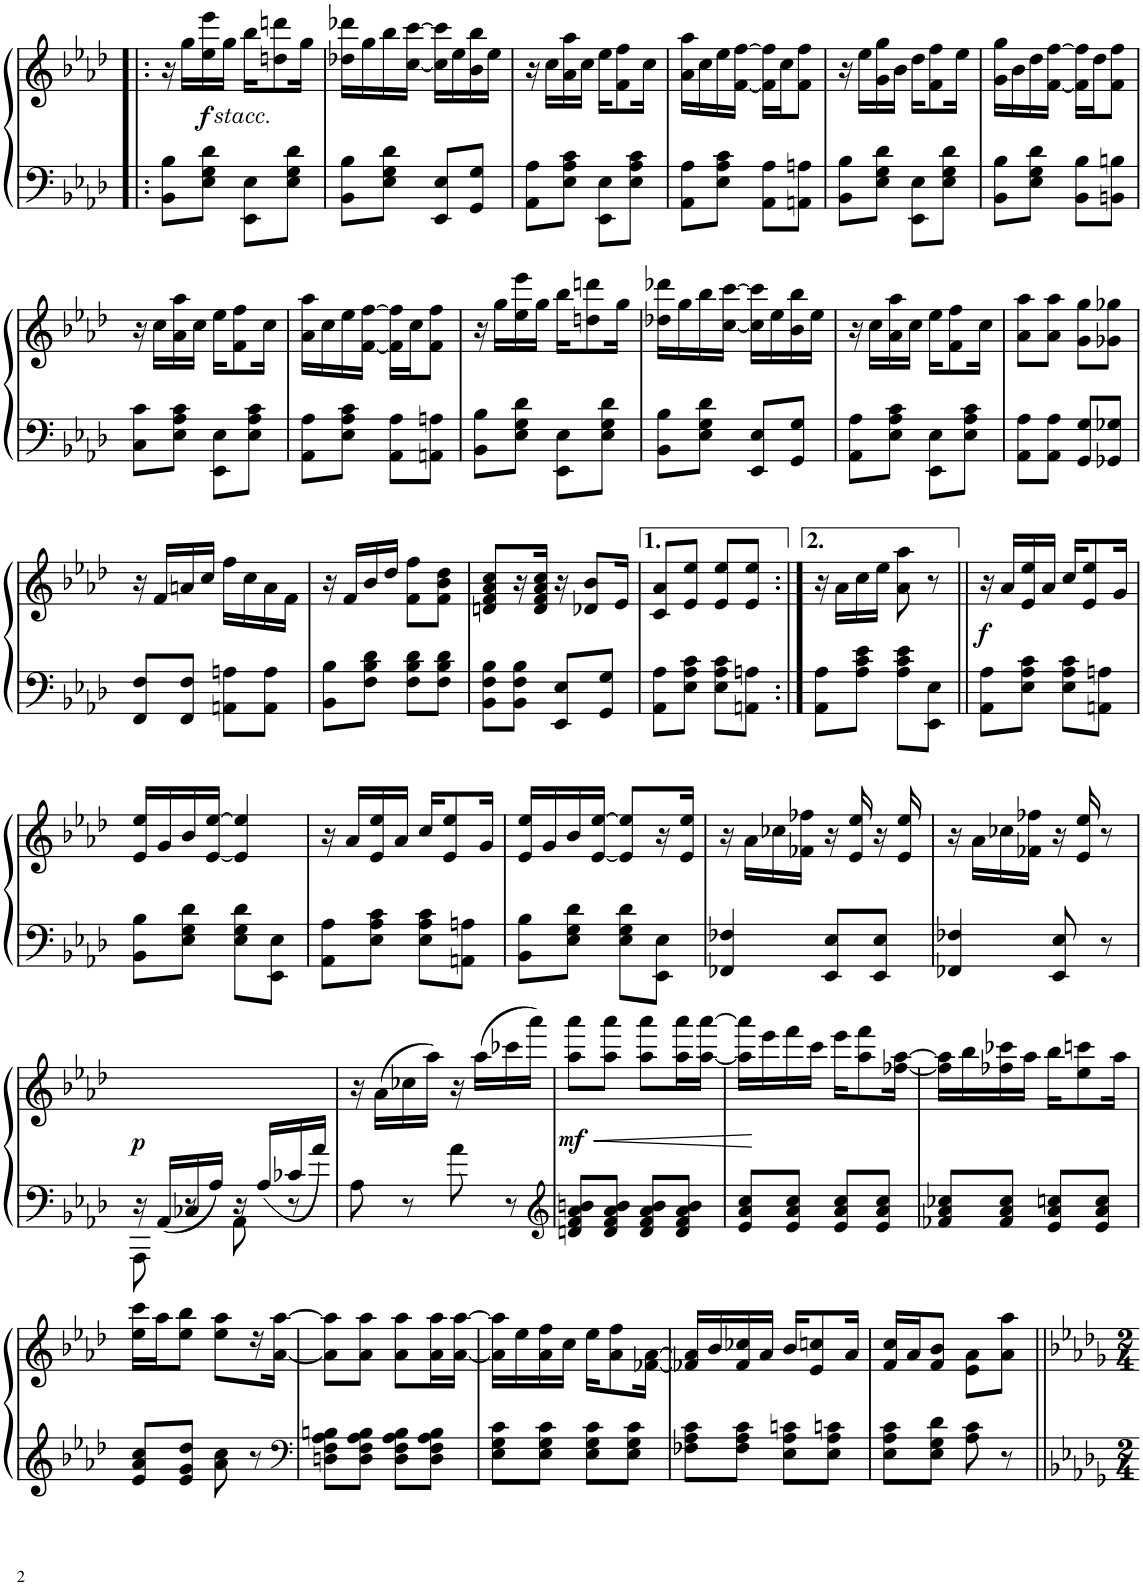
**kern	**kern	**dynam
*part1	*part1	*part1
*staff2	*staff1	*staff1/2
*I"Piano à queue	*	*
*I'Pia.	*	*
!!LO:PB:g=z
*clefF4	*clefG2	*
*k[b-e-a-d-]	*k[b-e-a-d-]	*
*M2/4	*M2/4	*
=18!|:	=18!|:	=18!|:
8BB-\ 8B-\L	16r	.
.	16gg\LL	.
!	!	!LO:DY:b
!	!	!LO:DY:n=1:b
8E-\ 8G\ 8d-\J	16ee-\ 16eee-\	f other-dynamics
.	16gg\JJ	.
8EE-\ 8E-\L	16bb-\KL	.
.	8ddn\ 8dddn\	.
8E-\ 8G\ 8d-\J	.	.
.	16gg\Jk	.
=19	=19	=19
8BB-\ 8B-\L	16dd-X\ 16ddd-X\LL	.
.	16gg\	.
8E-\ 8G\ 8d-\J	16bb-\	.
.	[16cc\ [16ccc\JJ	.
8EE-/ 8E-/L	16cc\] 16ccc\]LL	.
.	16ee-\	.
8GG/ 8G/J	16b-\ 16bb-\	.
.	16ee-\JJ	.
=20	=20	=20
8AA-\ 8A-\L	16r	.
.	16cc\LL	.
8E-\ 8A-\ 8c\J	16a-\ 16aa-\	.
.	16cc\JJ	.
8EE-\ 8E-\L	16ee-\KL	.
.	8f\ 8ff\	.
8E-\ 8A-\ 8c\J	.	.
.	16cc\Jk	.
=21	=21	=21
8AA-\ 8A-\L	16a-\ 16aa-\LL	.
.	16cc\	.
8E-\ 8A-\ 8c\J	16ee-\	.
.	[16f\ [16ff\JJ	.
8AA-\ 8A-\L	16f\] 16ff\]LL	.
.	16cc\J	.
8AAn\ 8An\J	8f\ 8ff\J	.
=22	=22	=22
8BB-\ 8B-\L	16r	.
.	16ee-\LL	.
8E-\ 8G\ 8d-\J	16g\ 16gg\	.
.	16b-\JJ	.
8EE-\ 8E-\L	16dd-\KL	.
.	8f\ 8ff\	.
8E-\ 8G\ 8d-\J	.	.
.	16ee-\Jk	.
=23	=23	=23
8BB-\ 8B-\L	16g\ 16gg\LL	.
.	16b-\	.
8E-\ 8G\ 8d-\J	16dd-\	.
.	[16f\ [16ff\JJ	.
8BB-\ 8B-\L	16f\] 16ff\]LL	.
.	16dd-\J	.
8BBn\ 8Bn\J	8f\ 8ff\J	.
!!LO:LB:g=z
=24	=24	=24
8C\ 8c\L	16r	.
.	16cc\LL	.
8E-\ 8A-\ 8c\J	16a-\ 16aa-\	.
.	16cc\JJ	.
8EE-\ 8E-\L	16ee-\KL	.
.	8f\ 8ff\	.
8E-\ 8A-\ 8c\J	.	.
.	16cc\Jk	.
=25	=25	=25
8AA-\ 8A-\L	16a-\ 16aa-\LL	.
.	16cc\	.
8E-\ 8A-\ 8c\J	16ee-\	.
.	[16f\ [16ff\JJ	.
8AA-\ 8A-\L	16f\] 16ff\]LL	.
.	16cc\J	.
8AAn\ 8An\J	8f\ 8ff\J	.
=26	=26	=26
8BB-\ 8B-\L	16r	.
.	16gg\LL	.
8E-\ 8G\ 8d-\J	16ee-\ 16eee-\	.
.	16gg\JJ	.
8EE-\ 8E-\L	16bb-\KL	.
.	8ddn\ 8dddn\	.
8E-\ 8G\ 8d-\J	.	.
.	16gg\Jk	.
=27	=27	=27
8BB-\ 8B-\L	16dd-X\ 16ddd-X\LL	.
.	16gg\	.
8E-\ 8G\ 8d-\J	16bb-\	.
.	[16cc\ [16ccc\JJ	.
8EE-/ 8E-/L	16cc\] 16ccc\]LL	.
.	16ee-\	.
8GG/ 8G/J	16b-\ 16bb-\	.
.	16ee-\JJ	.
=28	=28	=28
8AA-\ 8A-\L	16r	.
.	16cc\LL	.
8E-\ 8A-\ 8c\J	16a-\ 16aa-\	.
.	16cc\JJ	.
8EE-\ 8E-\L	16ee-\KL	.
.	8f\ 8ff\	.
8E-\ 8A-\ 8c\J	.	.
.	16cc\Jk	.
=29	=29	=29
8AA-\ 8A-\L	8a-\ 8aa-\L	.
8AA-\ 8A-\J	8a-\ 8aa-\J	.
8GG/ 8G/L	8g\ 8gg\L	.
8GG-X/ 8G-X/J	8g-X\ 8gg-X\J	.
!!LO:LB:g=z
=30	=30	=30
8FF/ 8F/L	16r	.
.	16f/LL	.
8FF/ 8F/J	16an/	.
.	16cc/JJ	.
8AAn\ 8An\L	16ff\LL	.
.	16cc\	.
8AA\ 8A\J	16a\	.
.	16f\JJ	.
=31	=31	=31
8BB-\ 8B-\L	16r	.
.	16f/LL	.
8F\ 8B-\ 8d-\J	16b-/	.
.	16dd-/JJ	.
8F\ 8B-\ 8d-\L	8f\ 8ff\L	.
8F\ 8B-\ 8d-\J	8f\ 8b-\ 8dd-\J	.
=32	=32	=32
8BB-\ 8F\ 8B-\L	8dn/ 8f/ 8a-/ 8cc/L	.
8BB-\ 8F\ 8B-\J	16r	.
.	16d/ 16f/ 16a-/ 16cc/JJ	.
8EE-/ 8E-/L	16r	.
.	8d-X/ 8b-/L	.
8GG/ 8G/J	.	.
.	16e-/Jk	.
=33	=33	=33
8AA-\ 8A-\L	8c/ 8a-/L	.
8E-\ 8A-\ 8c\J	8e-/ 8ee-/J	.
8E-\ 8A-\ 8c\L	8e-/ 8ee-/L	.
8AAn\ 8An\J	8e-/ 8ee-/J	.
=34:|!	=34:|!	=34:|!
8AA-\ 8A-\L	16r	.
.	16a-\LL	.
8A-\ 8c\ 8e-\J	16cc\	.
.	16ee-\JJ	.
8A-\ 8c\ 8e-\L	8a-\ 8aa-\	.
8EE-\ 8E-\J	8r	.
=35||	=35||	=35||
!	!	!LO:DY:b
8AA-\ 8A-\L	16r	f
.	16a-/LL	.
8E-\ 8A-\ 8c\J	16e-/ 16ee-/	.
.	16a-/JJ	.
8E-\ 8A-\ 8c\L	16cc/KL	.
.	8e-/ 8ee-/	.
8AAn\ 8An\J	.	.
.	16g/Jk	.
!!LO:LB:g=z
=36	=36	=36
8BB-\ 8B-\L	16e-/ 16ee-/LL	.
.	16g/	.
8E-\ 8G\ 8d-\J	16b-/	.
.	[16e-/ [16ee-/JJ	.
8E-\ 8G\ 8d-\L	4e-/] 4ee-/]	.
8EE-\ 8E-\J	.	.
=37	=37	=37
8AA-\ 8A-\L	16r	.
.	16a-/LL	.
8E-\ 8A-\ 8c\J	16e-/ 16ee-/	.
.	16a-/JJ	.
8E-\ 8A-\ 8c\L	16cc/KL	.
.	8e-/ 8ee-/	.
8AAn\ 8An\J	.	.
.	16g/Jk	.
=38	=38	=38
8BB-\ 8B-\L	16e-/ 16ee-/LL	.
.	16g/	.
8E-\ 8G\ 8d-\J	16b-/	.
.	[16e-/ [16ee-/JJ	.
8E-\ 8G\ 8d-\L	8e-/] 8ee-/]L	.
8EE-\ 8E-\J	16r	.
.	16e-/ 16ee-/JJ	.
=39	=39	=39
4FF-X/ 4F-X/	16r	.
.	16a-\LL	.
.	16cc-X\	.
.	16f-X\ 16ff-X\JJ	.
8EE-/ 8E-/L	16r	.
.	16e-/ 16ee-/	.
8EE-/ 8E-/J	16r	.
.	16e-/ 16ee-/	.
=40	=40	=40
4FF-X/ 4F-X/	16r	.
.	16a-\LL	.
.	16cc-X\	.
.	16f-X\ 16ff-X\JJ	.
8EE-/ 8E-/	16r	.
.	16e-/ 16ee-/	.
8r	8r	.
!!LO:LB:g=z
=41	=41	=41
*^	*	*
!	!	!	!LO:DY:b
16ryy	8AAA-\	16r	p
16AA-/LL	.	8.ryy	.
16C-X/	8r	.	.
16A-/JJ	.	.	.
16ryy	8AA-\	16r	.
16A-/LL	.	8.ryy	.
16c-X/	8r	.	.
16a-/JJ	.	.	.
*v	*v	*	*
=42	=42	=42
8A-\	16r	.
.	(16a-\LL	.
8r	16cc-X\	.
.	16aa-\JJ)	.
8a-\	16r	.
.	(16aa-\LL	.
8r	16ccc-X\	.
.	16aaa-\JJ)	.
=43	=43	=43
*clefG2	*	*
!	!	!LO:HP:b
!	!	!LO:DY:n=1:b
8dn/ 8f/ 8a-/ 8bn/L	8aa-\ 8aaa-\L	< mf
8d/ 8f/ 8a-/ 8b/J	8aa-\ 8aaa-\J	.
8d/ 8f/ 8a-/ 8b/L	8aa-\ 8aaa-\L	.
8d/ 8f/ 8a-/ 8b/J	16aa-\ 16aaa-\L	.
.	[16aa-\ [16aaa-\JJ	.
=44	=44	=44
8e-/ 8a-/ 8cc/L	16aa-\] 16aaa-\]LL	.
.	16eee-\	[
8e-/ 8a-/ 8cc/J	16fff\	.
.	16ccc\JJ	.
8e-/ 8a-/ 8cc/L	16eee-\KL	.
.	8aa-\ 8fff\	.
8e-/ 8a-/ 8cc/J	.	.
.	[16ff-X\ [16aa-\Jk	.
=45	=45	=45
8f-X/ 8a-/ 8cc-X/L	16ff-\] 16aa-\]LL	.
.	16bb-\	.
8f-/ 8a-/ 8cc-/J	16ff-X\ 16ccc-X\	.
.	16aa-\JJ	.
8e-/ 8a-/ 8ccn/L	16bb-\KL	.
.	8ee-\ 8cccn\	.
8e-/ 8a-/ 8cc/J	.	.
.	16aa-\Jk	.
!!LO:LB:g=z
=46	=46	=46
8e-/ 8a-/ 8cc/L	16ee-\ 16ccc\LL	.
.	16aa-\J	.
8e-/ 8g/ 8dd-/J	8ee-\ 8bb-\J	.
8a-\ 8cc\	8ee-\ 8aa-\L	.
8r	16r	.
.	[16a-\ [16aa-\JJ	.
=47	=47	=47
*clefF4	*	*
8Dn\ 8F\ 8A-\ 8Bn\L	8a-\] 8aa-\]L	.
8D\ 8F\ 8A-\ 8B\J	8a-\ 8aa-\J	.
8D\ 8F\ 8A-\ 8B\L	8a-\ 8aa-\L	.
8D\ 8F\ 8A-\ 8B\J	16a-\ 16aa-\L	.
.	[16a-\ [16aa-\JJ	.
=48	=48	=48
8E-\ 8G\ 8c\L	16a-\] 16aa-\]LL	.
.	16ee-\	.
8E-\ 8G\ 8c\J	16a-\ 16ff\	.
.	16cc\JJ	.
8E-\ 8G\ 8c\L	16ee-\KL	.
.	8a-\ 8ff\	.
8E-\ 8G\ 8c\J	.	.
.	[16f-X\ [16a-\Jk	.
=49	=49	=49
8F-X\ 8A-\ 8c\L	16f-X/] 16a-/]LL	.
.	16b-/	.
8F-\ 8A-\ 8c\J	16f-/ 16cc-X/	.
.	16a-/JJ	.
8E-\ 8A-\ 8cn\L	16b-/KL	.
.	8e-/ 8ccn/	.
8E-\ 8A-\ 8cn\J	.	.
.	16a-/Jk	.
=50	=50	=50
8E-\ 8A-\ 8c\L	16f/ 16cc/LL	.
.	16a-/J	.
8E-\ 8G\ 8d-\J	8f/ 8b-/J	.
8A-\ 8c\	8e-\ 8a-\L	.
8r	8a-\ 8aa-\J	.
=||	=||	=||
*-	*-	*-
